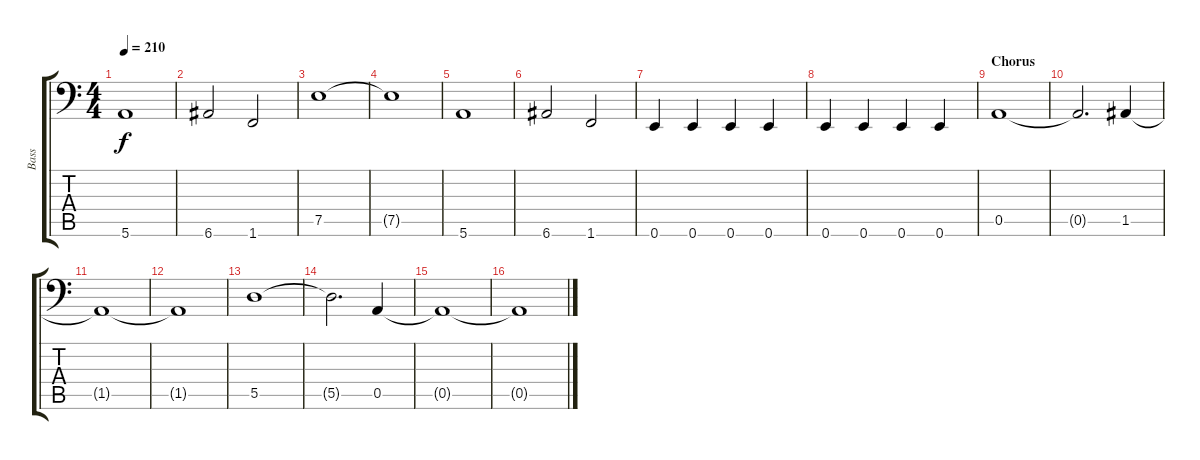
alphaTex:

\track ("Bass" "Bass") {instrument electricbasspick}
\staff {score tabs}
\tuning (E4 B3 G2 D2 A1 E1) {hide}
\ts (4 4)
\tempo 210
\clef f4
\ks c
5.6.1{dy f} |
6.6.2 1.6.2 |
7.5.1 |
7.5{t}.1 |
5.6.1 |
6.6.2 1.6.2 |
0.6.4 0.6.4 0.6.4 0.6.4 |
0.6.4 0.6.4 0.6.4 0.6.4 |
\section ("" "Chorus")
0.5.1 |
0.5{t}.2{d} 1.5.4 |
1.5{t}.1 |
1.5{t}.1 |
5.5.1 |
5.5{t}.2{d} 0.5.4 |
0.5{t}.1 |
0.5{t}.1
